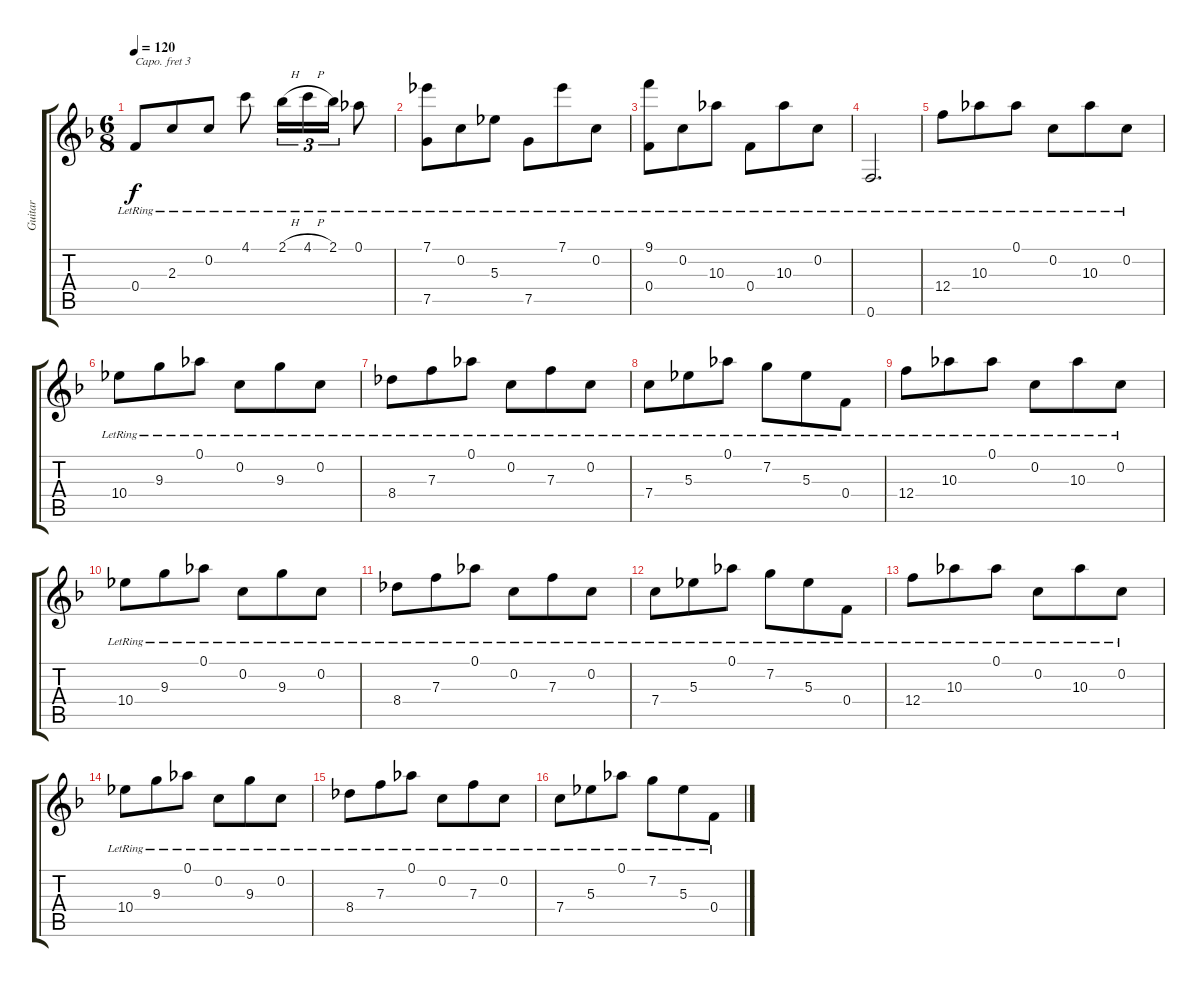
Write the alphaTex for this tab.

\track ("Guitar" "Guitar") {instrument acousticguitarnylon}
\staff {score tabs}
\capo 3
\tuning (F4 A3 G3 D3 A2 D2) {hide}
\ts (6 8)
\tempo 120
\clef g2
\ks dminor
0.4{lr}.8{dy f} 2.3{lr}.8 0.2{lr}.8 4.1{lr}.8 2.1{h lr}.16{tu (3 2)} 4.1{h lr}.16{tu (3 2)} 2.1{lr}.16{tu (3 2)} 0.1{lr}.8 |
(7.1{lr} 7.5{lr}).8 0.2{lr}.8 5.3{lr}.8 7.5{lr}.8 7.1{lr}.8 0.2{lr}.8 |
(9.1{lr} 0.4{lr}).8 0.2{lr}.8 10.3{lr}.8 0.4{lr}.8 10.3{lr}.8 0.2{lr}.8 |
0.6{lr}.2{d} |
12.4{lr}.8 10.3{lr}.8 0.1{lr}.8 0.2{lr}.8 10.3{lr}.8 0.2{lr}.8 |
10.4{lr}.8 9.3{lr}.8 0.1{lr}.8 0.2{lr}.8 9.3{lr}.8 0.2{lr}.8 |
8.4{lr}.8 7.3{lr}.8 0.1{lr}.8 0.2{lr}.8 7.3{lr}.8 0.2{lr}.8 |
7.4{lr}.8 5.3{lr}.8 0.1{lr}.8 7.2{lr}.8 5.3{lr}.8 0.4{lr}.8 |
12.4{lr}.8 10.3{lr}.8 0.1{lr}.8 0.2{lr}.8 10.3{lr}.8 0.2{lr}.8 |
10.4{lr}.8 9.3{lr}.8 0.1{lr}.8 0.2{lr}.8 9.3{lr}.8 0.2{lr}.8 |
8.4{lr}.8 7.3{lr}.8 0.1{lr}.8 0.2{lr}.8 7.3{lr}.8 0.2{lr}.8 |
7.4{lr}.8 5.3{lr}.8 0.1{lr}.8 7.2{lr}.8 5.3{lr}.8 0.4{lr}.8 |
12.4{lr}.8 10.3{lr}.8 0.1{lr}.8 0.2{lr}.8 10.3{lr}.8 0.2{lr}.8 |
10.4{lr}.8 9.3{lr}.8 0.1{lr}.8 0.2{lr}.8 9.3{lr}.8 0.2{lr}.8 |
8.4{lr}.8 7.3{lr}.8 0.1{lr}.8 0.2{lr}.8 7.3{lr}.8 0.2{lr}.8 |
7.4{lr}.8 5.3{lr}.8 0.1{lr}.8 7.2{lr}.8 5.3{lr}.8 0.4{lr}.8
